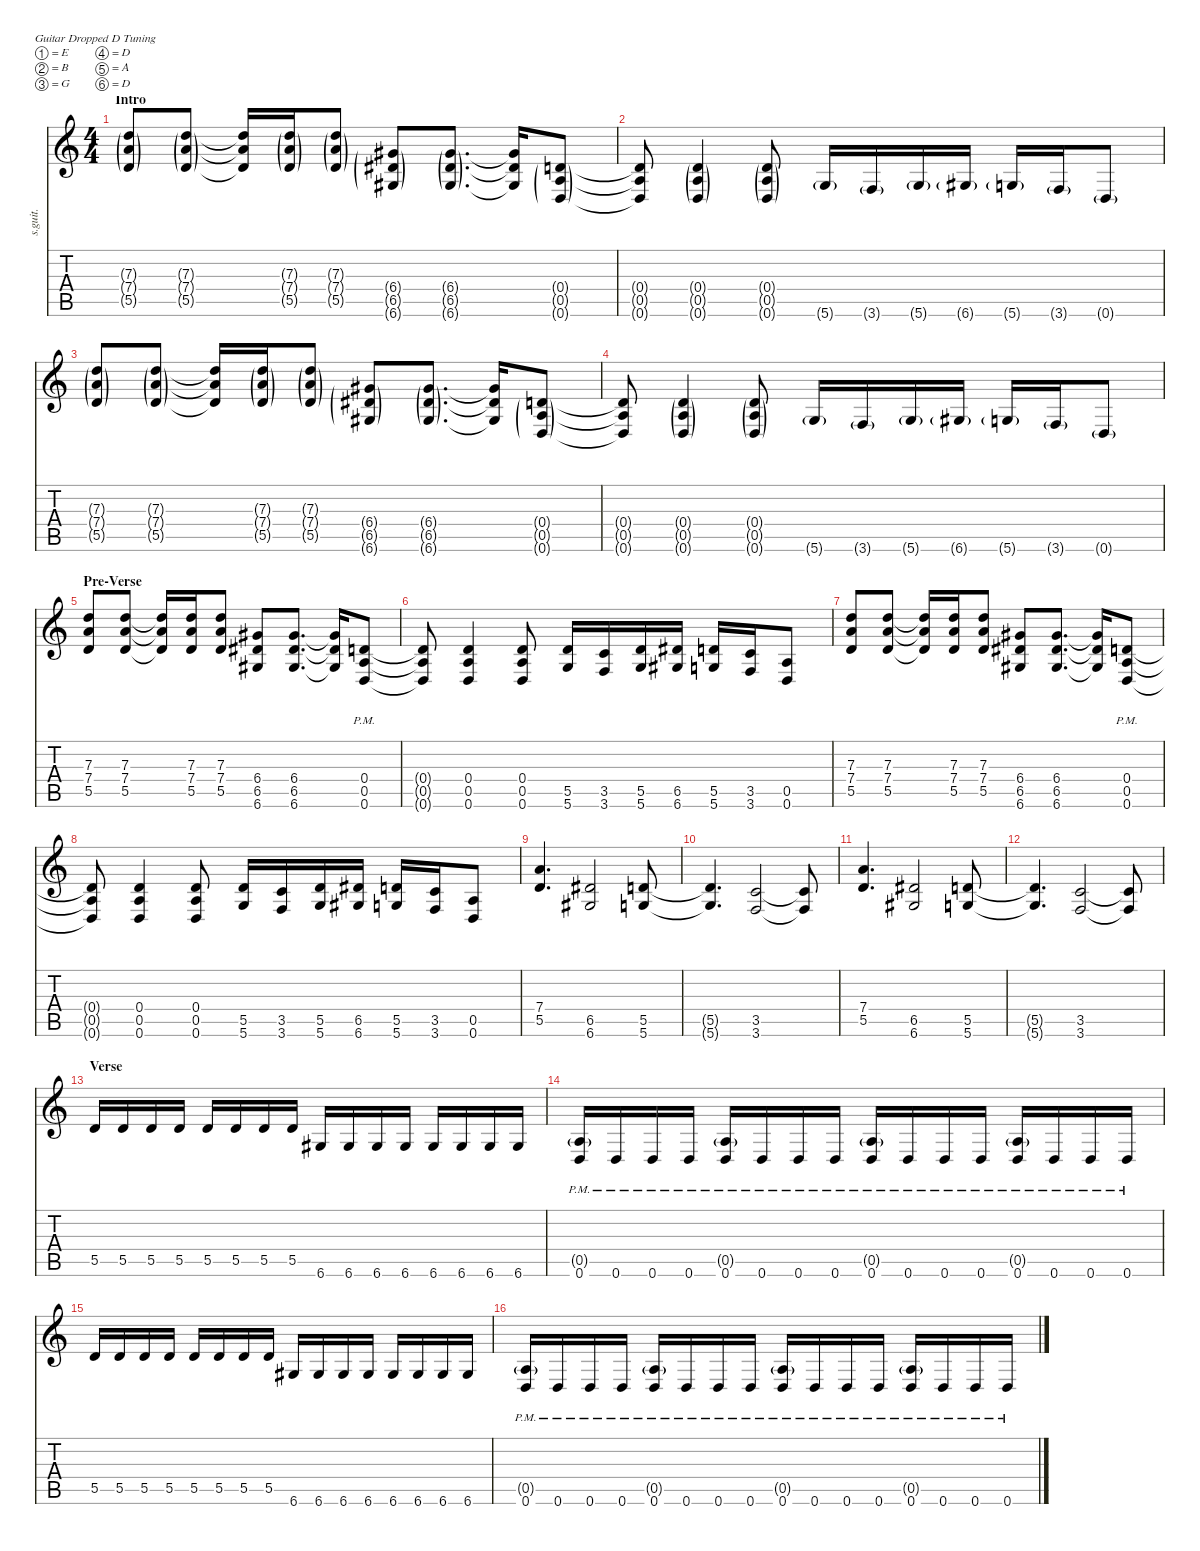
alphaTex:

\defaultSystemsLayout 4
\hideDynamics
\bracketExtendMode nobrackets
\track ("Zacky Vengeance (Rhythm)" "s.guit.") {instrument distortionguitar}
\staff {score tabs}
\tuning (E4 B3 G3 D3 A2 D2)
\ts (4 4)
\beaming (8 2 2 2 2)
\section ("" "Intro")
\tempo (125 hide)
\clef g2
\ks c
(7.3{g} 7.4{g} 5.5{g}).8{lyrics (0 "") lyrics (1 "") lyrics (2 "") lyrics (3 "") lyrics (4 "") dy pp instrument distortionguitar} (7.3{g} 7.4{g} 5.5{g}).8{lyrics (0 "") lyrics (1 "") lyrics (2 "") lyrics (3 "") lyrics (4 "")} (7.3{t} 7.4{t} 5.5{t}).16{lyrics (0 "") lyrics (1 "") lyrics (2 "") lyrics (3 "") lyrics (4 "") dy f} (7.3{g} 7.4{g} 5.5{g}).16{lyrics (0 "") lyrics (1 "") lyrics (2 "") lyrics (3 "") lyrics (4 "") dy pp} (7.3{g} 7.4{g} 5.5{g}).8{lyrics (0 "") lyrics (1 "") lyrics (2 "") lyrics (3 "") lyrics (4 "")} (6.4{g acc #} 6.5{g acc #} 6.6{g acc #}).8{lyrics (0 "") lyrics (1 "") lyrics (2 "") lyrics (3 "") lyrics (4 "")} (6.4{g acc #} 6.5{g acc #} 6.6{g acc #}).8{d lyrics (0 "") lyrics (1 "") lyrics (2 "") lyrics (3 "") lyrics (4 "")} (6.4{t acc #} 6.5{t acc #} 6.6{t acc #}).16{lyrics (0 "") lyrics (1 "") lyrics (2 "") lyrics (3 "") lyrics (4 "") dy f} (0.4{g} 0.5{g} 0.6{g}).8{lyrics (0 "") lyrics (1 "") lyrics (2 "") lyrics (3 "") lyrics (4 "") dy pp} |
(0.4{t} 0.5{t} 0.6{t}).8{lyrics (0 "") lyrics (1 "") lyrics (2 "") lyrics (3 "") lyrics (4 "") dy mp} (0.4{g} 0.5{g} 0.6{g}).4{lyrics (0 "") lyrics (1 "") lyrics (2 "") lyrics (3 "") lyrics (4 "") dy pp} (0.4{g} 0.5{g} 0.6{g}).8{lyrics (0 "") lyrics (1 "") lyrics (2 "") lyrics (3 "") lyrics (4 "")} 5.6{g}.16{lyrics (0 "") lyrics (1 "") lyrics (2 "") lyrics (3 "") lyrics (4 "")} 3.6{g}.16{lyrics (0 "") lyrics (1 "") lyrics (2 "") lyrics (3 "") lyrics (4 "")} 5.6{g}.16{lyrics (0 "") lyrics (1 "") lyrics (2 "") lyrics (3 "") lyrics (4 "")} 6.6{g acc #}.16{lyrics (0 "") lyrics (1 "") lyrics (2 "") lyrics (3 "") lyrics (4 "")} 5.6{g}.16{lyrics (0 "") lyrics (1 "") lyrics (2 "") lyrics (3 "") lyrics (4 "")} 3.6{g}.16{lyrics (0 "") lyrics (1 "") lyrics (2 "") lyrics (3 "") lyrics (4 "")} 0.6{g}.8{lyrics (0 "") lyrics (1 "") lyrics (2 "") lyrics (3 "") lyrics (4 "")} |
(7.3{g} 7.4{g} 5.5{g}).8{lyrics (0 "") lyrics (1 "") lyrics (2 "") lyrics (3 "") lyrics (4 "")} (7.3{g} 7.4{g} 5.5{g}).8{lyrics (0 "") lyrics (1 "") lyrics (2 "") lyrics (3 "") lyrics (4 "")} (7.3{t} 7.4{t} 5.5{t}).16{lyrics (0 "") lyrics (1 "") lyrics (2 "") lyrics (3 "") lyrics (4 "") dy f} (7.3{g} 7.4{g} 5.5{g}).16{lyrics (0 "") lyrics (1 "") lyrics (2 "") lyrics (3 "") lyrics (4 "") dy pp} (7.3{g} 7.4{g} 5.5{g}).8{lyrics (0 "") lyrics (1 "") lyrics (2 "") lyrics (3 "") lyrics (4 "")} (6.4{g acc #} 6.5{g acc #} 6.6{g acc #}).8{lyrics (0 "") lyrics (1 "") lyrics (2 "") lyrics (3 "") lyrics (4 "")} (6.4{g acc #} 6.5{g acc #} 6.6{g acc #}).8{d lyrics (0 "") lyrics (1 "") lyrics (2 "") lyrics (3 "") lyrics (4 "")} (6.4{t acc #} 6.5{t acc #} 6.6{t acc #}).16{lyrics (0 "") lyrics (1 "") lyrics (2 "") lyrics (3 "") lyrics (4 "") dy f} (0.4{g} 0.5{g} 0.6{g}).8{lyrics (0 "") lyrics (1 "") lyrics (2 "") lyrics (3 "") lyrics (4 "") dy pp} |
(0.4{t} 0.5{t} 0.6{t}).8{lyrics (0 "") lyrics (1 "") lyrics (2 "") lyrics (3 "") lyrics (4 "") dy mp} (0.4{g} 0.5{g} 0.6{g}).4{lyrics (0 "") lyrics (1 "") lyrics (2 "") lyrics (3 "") lyrics (4 "") dy pp} (0.4{g} 0.5{g} 0.6{g}).8{lyrics (0 "") lyrics (1 "") lyrics (2 "") lyrics (3 "") lyrics (4 "")} 5.6{g}.16{lyrics (0 "") lyrics (1 "") lyrics (2 "") lyrics (3 "") lyrics (4 "")} 3.6{g}.16{lyrics (0 "") lyrics (1 "") lyrics (2 "") lyrics (3 "") lyrics (4 "")} 5.6{g}.16{lyrics (0 "") lyrics (1 "") lyrics (2 "") lyrics (3 "") lyrics (4 "")} 6.6{g acc #}.16{lyrics (0 "") lyrics (1 "") lyrics (2 "") lyrics (3 "") lyrics (4 "")} 5.6{g}.16{lyrics (0 "") lyrics (1 "") lyrics (2 "") lyrics (3 "") lyrics (4 "")} 3.6{g}.16{lyrics (0 "") lyrics (1 "") lyrics (2 "") lyrics (3 "") lyrics (4 "")} 0.6{g}.8{lyrics (0 "") lyrics (1 "") lyrics (2 "") lyrics (3 "") lyrics (4 "")} |
\section ("" "Pre-Verse")
(7.3 7.4 5.5).8{lyrics (0 "") lyrics (1 "") lyrics (2 "") lyrics (3 "") lyrics (4 "") dy f} (7.3 7.4 5.5).8{lyrics (0 "") lyrics (1 "") lyrics (2 "") lyrics (3 "") lyrics (4 "")} (7.3{t} 7.4{t} 5.5{t}).16{lyrics (0 "") lyrics (1 "") lyrics (2 "") lyrics (3 "") lyrics (4 "")} (7.3 7.4 5.5).16{lyrics (0 "") lyrics (1 "") lyrics (2 "") lyrics (3 "") lyrics (4 "")} (7.3 7.4 5.5).8{lyrics (0 "") lyrics (1 "") lyrics (2 "") lyrics (3 "") lyrics (4 "")} (6.4{acc #} 6.5{acc #} 6.6{acc #}).8{lyrics (0 "") lyrics (1 "") lyrics (2 "") lyrics (3 "") lyrics (4 "")} (6.4{acc #} 6.5{acc #} 6.6{acc #}).8{d lyrics (0 "") lyrics (1 "") lyrics (2 "") lyrics (3 "") lyrics (4 "")} (6.4{t acc #} 6.5{t acc #} 6.6{t acc #}).16{lyrics (0 "") lyrics (1 "") lyrics (2 "") lyrics (3 "") lyrics (4 "")} (0.4{pm} 0.5{pm} 0.6{pm}).8{lyrics (0 "") lyrics (1 "") lyrics (2 "") lyrics (3 "") lyrics (4 "")} |
(0.4{t} 0.5{t} 0.6{t}).8{lyrics (0 "") lyrics (1 "") lyrics (2 "") lyrics (3 "") lyrics (4 "")} (0.4 0.5 0.6).4{lyrics (0 "") lyrics (1 "") lyrics (2 "") lyrics (3 "") lyrics (4 "")} (0.4 0.5 0.6).8{lyrics (0 "") lyrics (1 "") lyrics (2 "") lyrics (3 "") lyrics (4 "")} (5.5 5.6).16{lyrics (0 "") lyrics (1 "") lyrics (2 "") lyrics (3 "") lyrics (4 "")} (3.5 3.6).16{lyrics (0 "") lyrics (1 "") lyrics (2 "") lyrics (3 "") lyrics (4 "")} (5.5 5.6).16{lyrics (0 "") lyrics (1 "") lyrics (2 "") lyrics (3 "") lyrics (4 "")} (6.5{acc #} 6.6{acc #}).16{lyrics (0 "") lyrics (1 "") lyrics (2 "") lyrics (3 "") lyrics (4 "")} (5.5 5.6).16{lyrics (0 "") lyrics (1 "") lyrics (2 "") lyrics (3 "") lyrics (4 "")} (3.5 3.6).16{lyrics (0 "") lyrics (1 "") lyrics (2 "") lyrics (3 "") lyrics (4 "")} (0.5 0.6).8{lyrics (0 "") lyrics (1 "") lyrics (2 "") lyrics (3 "") lyrics (4 "")} |
(7.3 7.4 5.5).8{lyrics (0 "") lyrics (1 "") lyrics (2 "") lyrics (3 "") lyrics (4 "")} (7.3 7.4 5.5).8{lyrics (0 "") lyrics (1 "") lyrics (2 "") lyrics (3 "") lyrics (4 "")} (7.3{t} 7.4{t} 5.5{t}).16{lyrics (0 "") lyrics (1 "") lyrics (2 "") lyrics (3 "") lyrics (4 "")} (7.3 7.4 5.5).16{lyrics (0 "") lyrics (1 "") lyrics (2 "") lyrics (3 "") lyrics (4 "")} (7.3 7.4 5.5).8{lyrics (0 "") lyrics (1 "") lyrics (2 "") lyrics (3 "") lyrics (4 "")} (6.4{acc #} 6.5{acc #} 6.6{acc #}).8{lyrics (0 "") lyrics (1 "") lyrics (2 "") lyrics (3 "") lyrics (4 "")} (6.4{acc #} 6.5{acc #} 6.6{acc #}).8{d lyrics (0 "") lyrics (1 "") lyrics (2 "") lyrics (3 "") lyrics (4 "")} (6.4{t acc #} 6.5{t acc #} 6.6{t acc #}).16{lyrics (0 "") lyrics (1 "") lyrics (2 "") lyrics (3 "") lyrics (4 "")} (0.4{pm} 0.5{pm} 0.6{pm}).8{lyrics (0 "") lyrics (1 "") lyrics (2 "") lyrics (3 "") lyrics (4 "")} |
(0.4{t} 0.5{t} 0.6{t}).8{lyrics (0 "") lyrics (1 "") lyrics (2 "") lyrics (3 "") lyrics (4 "")} (0.4 0.5 0.6).4{lyrics (0 "") lyrics (1 "") lyrics (2 "") lyrics (3 "") lyrics (4 "")} (0.4 0.5 0.6).8{lyrics (0 "") lyrics (1 "") lyrics (2 "") lyrics (3 "") lyrics (4 "")} (5.5 5.6).16{lyrics (0 "") lyrics (1 "") lyrics (2 "") lyrics (3 "") lyrics (4 "")} (3.5 3.6).16{lyrics (0 "") lyrics (1 "") lyrics (2 "") lyrics (3 "") lyrics (4 "")} (5.5 5.6).16{lyrics (0 "") lyrics (1 "") lyrics (2 "") lyrics (3 "") lyrics (4 "")} (6.5{acc #} 6.6{acc #}).16{lyrics (0 "") lyrics (1 "") lyrics (2 "") lyrics (3 "") lyrics (4 "")} (5.5 5.6).16{lyrics (0 "") lyrics (1 "") lyrics (2 "") lyrics (3 "") lyrics (4 "")} (3.5 3.6).16{lyrics (0 "") lyrics (1 "") lyrics (2 "") lyrics (3 "") lyrics (4 "")} (0.5 0.6).8{lyrics (0 "") lyrics (1 "") lyrics (2 "") lyrics (3 "") lyrics (4 "")} |
(7.4 5.5).4{d lyrics (0 "") lyrics (1 "") lyrics (2 "") lyrics (3 "") lyrics (4 "")} (6.5{acc #} 6.6{acc #}).2{lyrics (0 "") lyrics (1 "") lyrics (2 "") lyrics (3 "") lyrics (4 "")} (5.5 5.6).8{lyrics (0 "") lyrics (1 "") lyrics (2 "") lyrics (3 "") lyrics (4 "")} |
(5.5{t} 5.6{t}).4{d lyrics (0 "") lyrics (1 "") lyrics (2 "") lyrics (3 "") lyrics (4 "")} (3.5 3.6).2{lyrics (0 "") lyrics (1 "") lyrics (2 "") lyrics (3 "") lyrics (4 "")} (3.5{t} 3.6{t}).8{lyrics (0 "") lyrics (1 "") lyrics (2 "") lyrics (3 "") lyrics (4 "")} |
(7.4 5.5).4{d lyrics (0 "") lyrics (1 "") lyrics (2 "") lyrics (3 "") lyrics (4 "")} (6.5{acc #} 6.6{acc #}).2{lyrics (0 "") lyrics (1 "") lyrics (2 "") lyrics (3 "") lyrics (4 "")} (5.5 5.6).8{lyrics (0 "") lyrics (1 "") lyrics (2 "") lyrics (3 "") lyrics (4 "")} |
(5.5{t} 5.6{t}).4{d lyrics (0 "") lyrics (1 "") lyrics (2 "") lyrics (3 "") lyrics (4 "")} (3.5 3.6).2{lyrics (0 "") lyrics (1 "") lyrics (2 "") lyrics (3 "") lyrics (4 "")} (3.5{t} 3.6{t}).8{lyrics (0 "") lyrics (1 "") lyrics (2 "") lyrics (3 "") lyrics (4 "")} |
\section ("" "Verse")
5.5.16{lyrics (0 "") lyrics (1 "") lyrics (2 "") lyrics (3 "") lyrics (4 "")} 5.5.16{lyrics (0 "") lyrics (1 "") lyrics (2 "") lyrics (3 "") lyrics (4 "")} 5.5.16{lyrics (0 "") lyrics (1 "") lyrics (2 "") lyrics (3 "") lyrics (4 "")} 5.5.16{lyrics (0 "") lyrics (1 "") lyrics (2 "") lyrics (3 "") lyrics (4 "")} 5.5.16{lyrics (0 "") lyrics (1 "") lyrics (2 "") lyrics (3 "") lyrics (4 "")} 5.5.16{lyrics (0 "") lyrics (1 "") lyrics (2 "") lyrics (3 "") lyrics (4 "")} 5.5.16{lyrics (0 "") lyrics (1 "") lyrics (2 "") lyrics (3 "") lyrics (4 "")} 5.5.16{lyrics (0 "") lyrics (1 "") lyrics (2 "") lyrics (3 "") lyrics (4 "")} 6.6{acc #}.16{lyrics (0 "") lyrics (1 "") lyrics (2 "") lyrics (3 "") lyrics (4 "")} 6.6{acc #}.16{lyrics (0 "") lyrics (1 "") lyrics (2 "") lyrics (3 "") lyrics (4 "")} 6.6{acc #}.16{lyrics (0 "") lyrics (1 "") lyrics (2 "") lyrics (3 "") lyrics (4 "")} 6.6{acc #}.16{lyrics (0 "") lyrics (1 "") lyrics (2 "") lyrics (3 "") lyrics (4 "")} 6.6{acc #}.16{lyrics (0 "") lyrics (1 "") lyrics (2 "") lyrics (3 "") lyrics (4 "")} 6.6{acc #}.16{lyrics (0 "") lyrics (1 "") lyrics (2 "") lyrics (3 "") lyrics (4 "")} 6.6{acc #}.16{lyrics (0 "") lyrics (1 "") lyrics (2 "") lyrics (3 "") lyrics (4 "")} 6.6{acc #}.16{lyrics (0 "") lyrics (1 "") lyrics (2 "") lyrics (3 "") lyrics (4 "")} |
(0.5{g pm} 0.6{pm}).16{lyrics (0 "") lyrics (1 "") lyrics (2 "") lyrics (3 "") lyrics (4 "")} 0.6{pm}.16{lyrics (0 "") lyrics (1 "") lyrics (2 "") lyrics (3 "") lyrics (4 "")} 0.6{pm}.16{lyrics (0 "") lyrics (1 "") lyrics (2 "") lyrics (3 "") lyrics (4 "")} 0.6{pm}.16{lyrics (0 "") lyrics (1 "") lyrics (2 "") lyrics (3 "") lyrics (4 "")} (0.5{g pm} 0.6{pm}).16{lyrics (0 "") lyrics (1 "") lyrics (2 "") lyrics (3 "") lyrics (4 "")} 0.6{pm}.16{lyrics (0 "") lyrics (1 "") lyrics (2 "") lyrics (3 "") lyrics (4 "")} 0.6{pm}.16{lyrics (0 "") lyrics (1 "") lyrics (2 "") lyrics (3 "") lyrics (4 "")} 0.6{pm}.16{lyrics (0 "") lyrics (1 "") lyrics (2 "") lyrics (3 "") lyrics (4 "")} (0.5{g pm} 0.6{pm}).16{lyrics (0 "") lyrics (1 "") lyrics (2 "") lyrics (3 "") lyrics (4 "")} 0.6{pm}.16{lyrics (0 "") lyrics (1 "") lyrics (2 "") lyrics (3 "") lyrics (4 "")} 0.6{pm}.16{lyrics (0 "") lyrics (1 "") lyrics (2 "") lyrics (3 "") lyrics (4 "")} 0.6{pm}.16{lyrics (0 "") lyrics (1 "") lyrics (2 "") lyrics (3 "") lyrics (4 "")} (0.5{g pm} 0.6{pm}).16{lyrics (0 "") lyrics (1 "") lyrics (2 "") lyrics (3 "") lyrics (4 "")} 0.6{pm}.16{lyrics (0 "") lyrics (1 "") lyrics (2 "") lyrics (3 "") lyrics (4 "")} 0.6{pm}.16{lyrics (0 "") lyrics (1 "") lyrics (2 "") lyrics (3 "") lyrics (4 "")} 0.6{pm}.16{lyrics (0 "") lyrics (1 "") lyrics (2 "") lyrics (3 "") lyrics (4 "")} |
5.5.16{lyrics (0 "") lyrics (1 "") lyrics (2 "") lyrics (3 "") lyrics (4 "")} 5.5.16{lyrics (0 "") lyrics (1 "") lyrics (2 "") lyrics (3 "") lyrics (4 "")} 5.5.16{lyrics (0 "") lyrics (1 "") lyrics (2 "") lyrics (3 "") lyrics (4 "")} 5.5.16{lyrics (0 "") lyrics (1 "") lyrics (2 "") lyrics (3 "") lyrics (4 "")} 5.5.16{lyrics (0 "") lyrics (1 "") lyrics (2 "") lyrics (3 "") lyrics (4 "")} 5.5.16{lyrics (0 "") lyrics (1 "") lyrics (2 "") lyrics (3 "") lyrics (4 "")} 5.5.16{lyrics (0 "") lyrics (1 "") lyrics (2 "") lyrics (3 "") lyrics (4 "")} 5.5.16{lyrics (0 "") lyrics (1 "") lyrics (2 "") lyrics (3 "") lyrics (4 "")} 6.6{acc #}.16{lyrics (0 "") lyrics (1 "") lyrics (2 "") lyrics (3 "") lyrics (4 "")} 6.6{acc #}.16{lyrics (0 "") lyrics (1 "") lyrics (2 "") lyrics (3 "") lyrics (4 "")} 6.6{acc #}.16{lyrics (0 "") lyrics (1 "") lyrics (2 "") lyrics (3 "") lyrics (4 "")} 6.6{acc #}.16{lyrics (0 "") lyrics (1 "") lyrics (2 "") lyrics (3 "") lyrics (4 "")} 6.6{acc #}.16{lyrics (0 "") lyrics (1 "") lyrics (2 "") lyrics (3 "") lyrics (4 "")} 6.6{acc #}.16{lyrics (0 "") lyrics (1 "") lyrics (2 "") lyrics (3 "") lyrics (4 "")} 6.6{acc #}.16{lyrics (0 "") lyrics (1 "") lyrics (2 "") lyrics (3 "") lyrics (4 "")} 6.6{acc #}.16{lyrics (0 "") lyrics (1 "") lyrics (2 "") lyrics (3 "") lyrics (4 "")} |
(0.5{g pm} 0.6{pm}).16{lyrics (0 "") lyrics (1 "") lyrics (2 "") lyrics (3 "") lyrics (4 "")} 0.6{pm}.16{lyrics (0 "") lyrics (1 "") lyrics (2 "") lyrics (3 "") lyrics (4 "")} 0.6{pm}.16{lyrics (0 "") lyrics (1 "") lyrics (2 "") lyrics (3 "") lyrics (4 "")} 0.6{pm}.16{lyrics (0 "") lyrics (1 "") lyrics (2 "") lyrics (3 "") lyrics (4 "")} (0.5{g pm} 0.6{pm}).16{lyrics (0 "") lyrics (1 "") lyrics (2 "") lyrics (3 "") lyrics (4 "")} 0.6{pm}.16{lyrics (0 "") lyrics (1 "") lyrics (2 "") lyrics (3 "") lyrics (4 "")} 0.6{pm}.16{lyrics (0 "") lyrics (1 "") lyrics (2 "") lyrics (3 "") lyrics (4 "")} 0.6{pm}.16{lyrics (0 "") lyrics (1 "") lyrics (2 "") lyrics (3 "") lyrics (4 "")} (0.5{g pm} 0.6{pm}).16{lyrics (0 "") lyrics (1 "") lyrics (2 "") lyrics (3 "") lyrics (4 "")} 0.6{pm}.16{lyrics (0 "") lyrics (1 "") lyrics (2 "") lyrics (3 "") lyrics (4 "")} 0.6{pm}.16{lyrics (0 "") lyrics (1 "") lyrics (2 "") lyrics (3 "") lyrics (4 "")} 0.6{pm}.16{lyrics (0 "") lyrics (1 "") lyrics (2 "") lyrics (3 "") lyrics (4 "")} (0.5{g pm} 0.6{pm}).16{lyrics (0 "") lyrics (1 "") lyrics (2 "") lyrics (3 "") lyrics (4 "")} 0.6{pm}.16{lyrics (0 "") lyrics (1 "") lyrics (2 "") lyrics (3 "") lyrics (4 "")} 0.6{pm}.16{lyrics (0 "") lyrics (1 "") lyrics (2 "") lyrics (3 "") lyrics (4 "")} 0.6{pm}.16{lyrics (0 "") lyrics (1 "") lyrics (2 "") lyrics (3 "") lyrics (4 "")}
